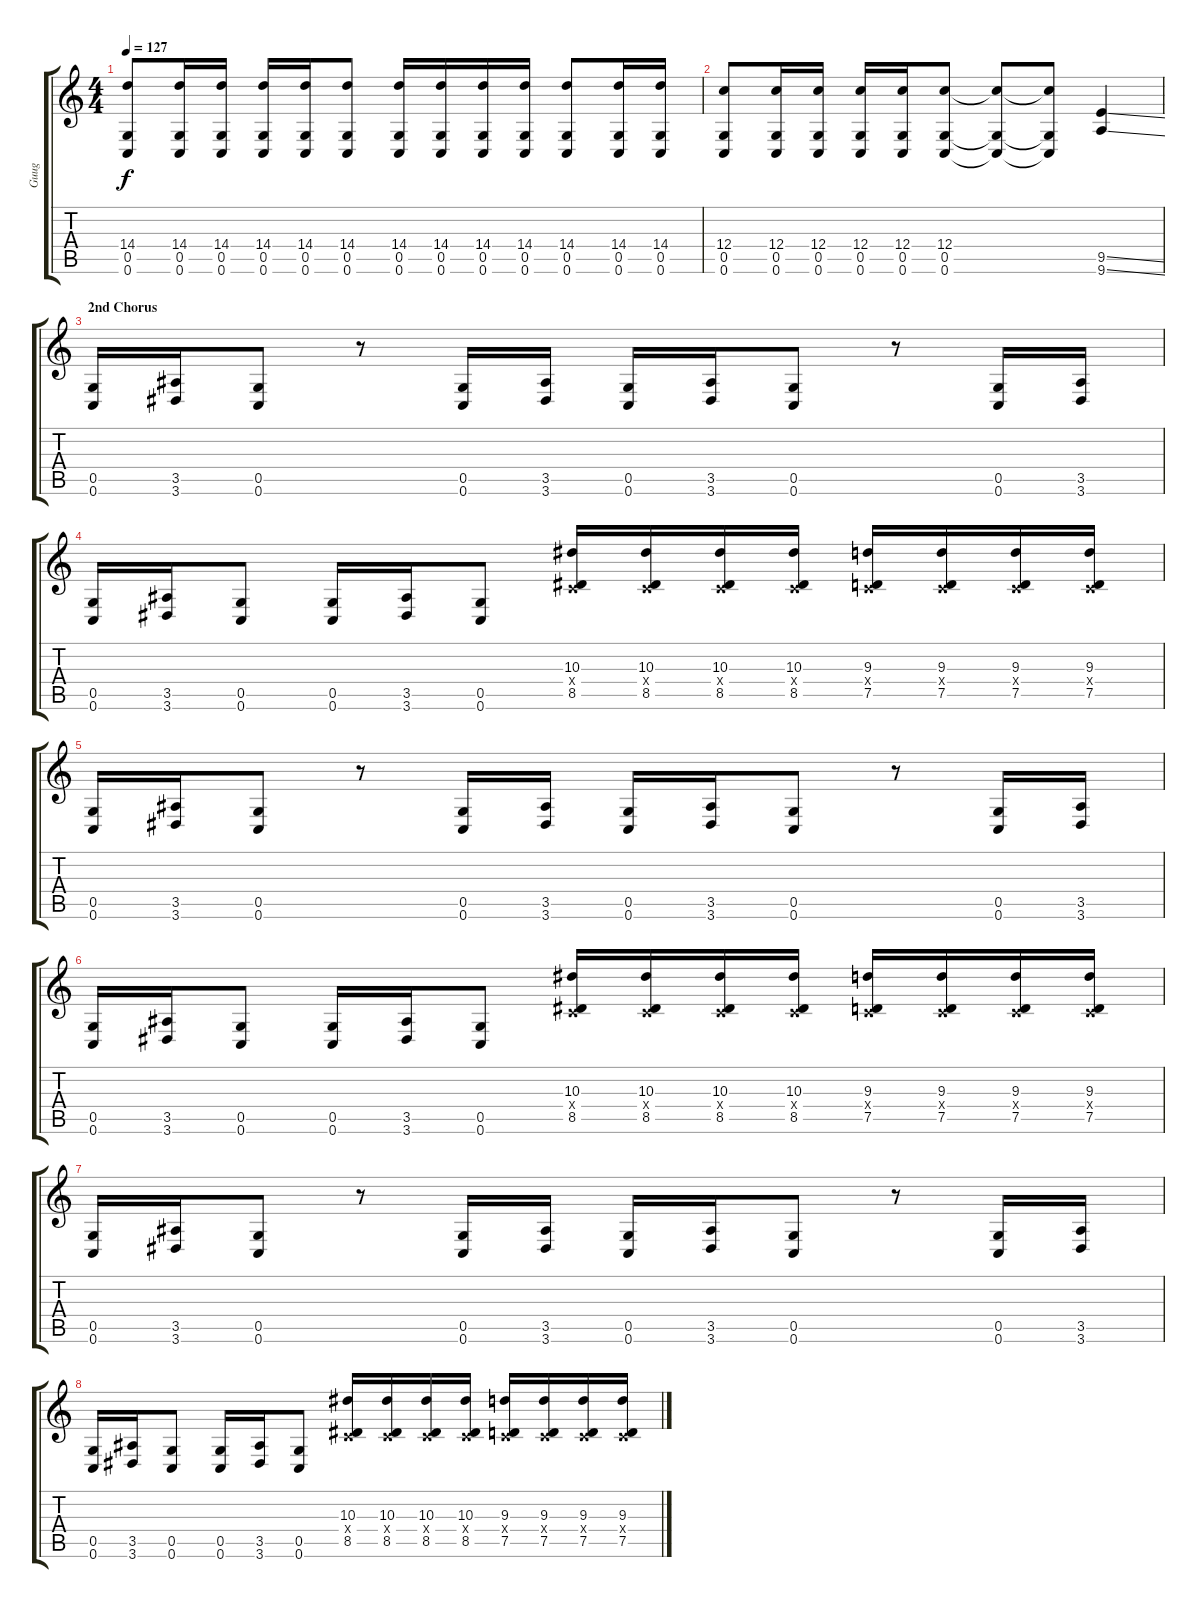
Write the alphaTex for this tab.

\track ("Guug" "Guug") {instrument distortionguitar}
\staff {score tabs}
\tuning (D4 A3 F3 C3 G2 C2) {hide}
\ts (4 4)
\tempo 127
\clef g2
\ks c
(14.4 0.5 0.6).8{dy f} (14.4 0.5 0.6).16 (14.4 0.5 0.6).16 (14.4 0.5 0.6).16 (14.4 0.5 0.6).16 (14.4 0.5 0.6).8 (14.4 0.5 0.6).16 (14.4 0.5 0.6).16 (14.4 0.5 0.6).16 (14.4 0.5 0.6).16 (14.4 0.5 0.6).8 (14.4 0.5 0.6).16 (14.4 0.5 0.6).16 |
(12.4 0.5 0.6).8 (12.4 0.5 0.6).16 (12.4 0.5 0.6).16 (12.4 0.5 0.6).16 (12.4 0.5 0.6).16 (12.4 0.5 0.6).8 (12.4{t} 0.5{t} 0.6{t}).8 (12.4{t} 0.5{t} 0.6{t}).8 (9.5{ss} 9.6{ss}).4 |
\section ("" "2nd Chorus")
(0.5 0.6).16 (3.5 3.6).16 (0.5 0.6).8 r.8 (0.5 0.6).16 (3.5 3.6).16 (0.5 0.6).16 (3.5 3.6).16 (0.5 0.6).8 r.8 (0.5 0.6).16 (3.5 3.6).16 |
(0.5 0.6).16 (3.5 3.6).16 (0.5 0.6).8 (0.5 0.6).16 (3.5 3.6).16 (0.5 0.6).8 (10.3 0.4{x} 8.5).16 (10.3 0.4{x} 8.5).16 (10.3 0.4{x} 8.5).16 (10.3 0.4{x} 8.5).16 (9.3 0.4{x} 7.5).16 (9.3 0.4{x} 7.5).16 (9.3 0.4{x} 7.5).16 (9.3 0.4{x} 7.5).16 |
(0.5 0.6).16 (3.5 3.6).16 (0.5 0.6).8 r.8 (0.5 0.6).16 (3.5 3.6).16 (0.5 0.6).16 (3.5 3.6).16 (0.5 0.6).8 r.8 (0.5 0.6).16 (3.5 3.6).16 |
(0.5 0.6).16 (3.5 3.6).16 (0.5 0.6).8 (0.5 0.6).16 (3.5 3.6).16 (0.5 0.6).8 (10.3 0.4{x} 8.5).16 (10.3 0.4{x} 8.5).16 (10.3 0.4{x} 8.5).16 (10.3 0.4{x} 8.5).16 (9.3 0.4{x} 7.5).16 (9.3 0.4{x} 7.5).16 (9.3 0.4{x} 7.5).16 (9.3 0.4{x} 7.5).16 |
(0.5 0.6).16 (3.5 3.6).16 (0.5 0.6).8 r.8 (0.5 0.6).16 (3.5 3.6).16 (0.5 0.6).16 (3.5 3.6).16 (0.5 0.6).8 r.8 (0.5 0.6).16 (3.5 3.6).16 |
(0.5 0.6).16 (3.5 3.6).16 (0.5 0.6).8 (0.5 0.6).16 (3.5 3.6).16 (0.5 0.6).8 (10.3 0.4{x} 8.5).16 (10.3 0.4{x} 8.5).16 (10.3 0.4{x} 8.5).16 (10.3 0.4{x} 8.5).16 (9.3 0.4{x} 7.5).16 (9.3 0.4{x} 7.5).16 (9.3 0.4{x} 7.5).16 (9.3 0.4{x} 7.5).16
